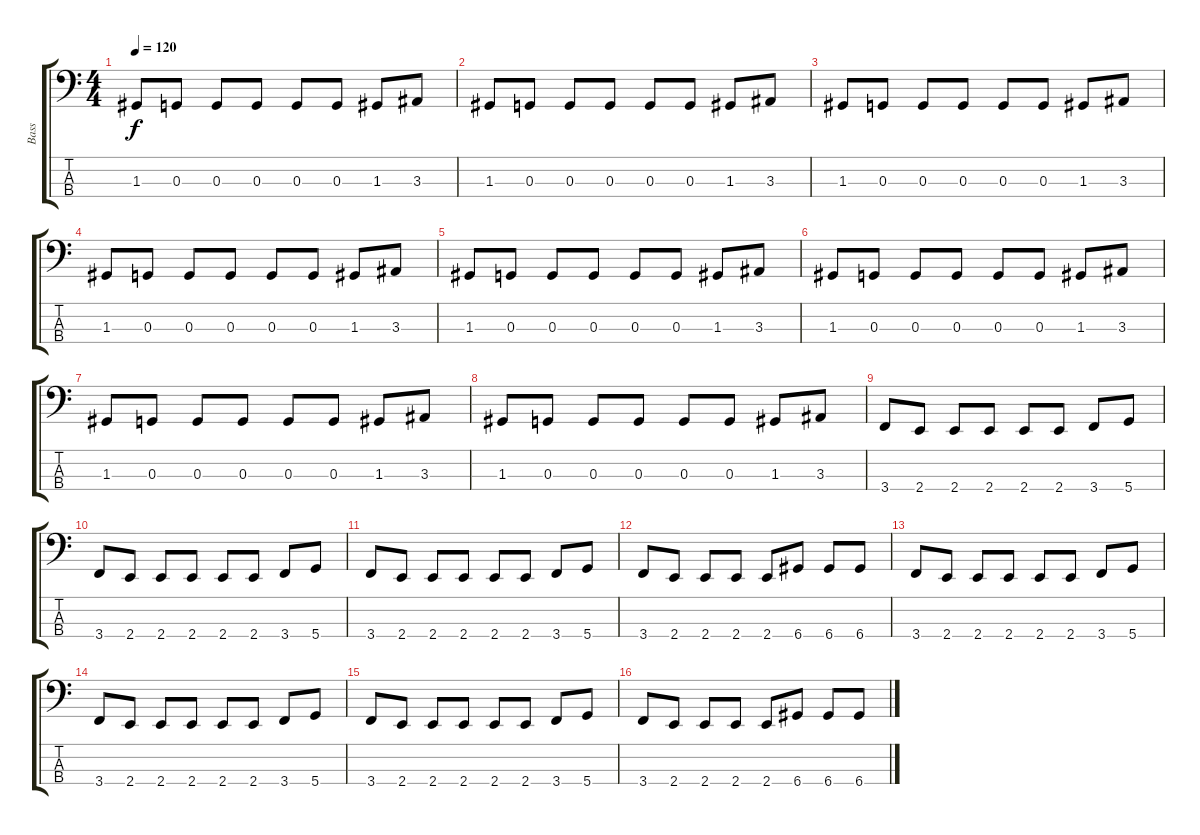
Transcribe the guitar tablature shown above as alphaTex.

\track ("Bass" "Bass") {instrument electricbassfinger}
\staff {score tabs}
\tuning (F2 C2 G1 D1) {hide}
\ts (4 4)
\tempo 120
\clef f4
\ks c
1.3.8{dy f} 0.3.8 0.3.8 0.3.8 0.3.8 0.3.8 1.3.8 3.3.8 |
1.3.8 0.3.8 0.3.8 0.3.8 0.3.8 0.3.8 1.3.8 3.3.8 |
1.3.8 0.3.8 0.3.8 0.3.8 0.3.8 0.3.8 1.3.8 3.3.8 |
1.3.8 0.3.8 0.3.8 0.3.8 0.3.8 0.3.8 1.3.8 3.3.8 |
1.3.8 0.3.8 0.3.8 0.3.8 0.3.8 0.3.8 1.3.8 3.3.8 |
1.3.8 0.3.8 0.3.8 0.3.8 0.3.8 0.3.8 1.3.8 3.3.8 |
1.3.8 0.3.8 0.3.8 0.3.8 0.3.8 0.3.8 1.3.8 3.3.8 |
1.3.8 0.3.8 0.3.8 0.3.8 0.3.8 0.3.8 1.3.8 3.3.8 |
3.4.8 2.4.8 2.4.8 2.4.8 2.4.8 2.4.8 3.4.8 5.4.8 |
3.4.8 2.4.8 2.4.8 2.4.8 2.4.8 2.4.8 3.4.8 5.4.8 |
3.4.8 2.4.8 2.4.8 2.4.8 2.4.8 2.4.8 3.4.8 5.4.8 |
3.4.8 2.4.8 2.4.8 2.4.8 2.4.8 6.4.8 6.4.8 6.4.8 |
3.4.8 2.4.8 2.4.8 2.4.8 2.4.8 2.4.8 3.4.8 5.4.8 |
3.4.8 2.4.8 2.4.8 2.4.8 2.4.8 2.4.8 3.4.8 5.4.8 |
3.4.8 2.4.8 2.4.8 2.4.8 2.4.8 2.4.8 3.4.8 5.4.8 |
3.4.8 2.4.8 2.4.8 2.4.8 2.4.8 6.4.8 6.4.8 6.4.8
